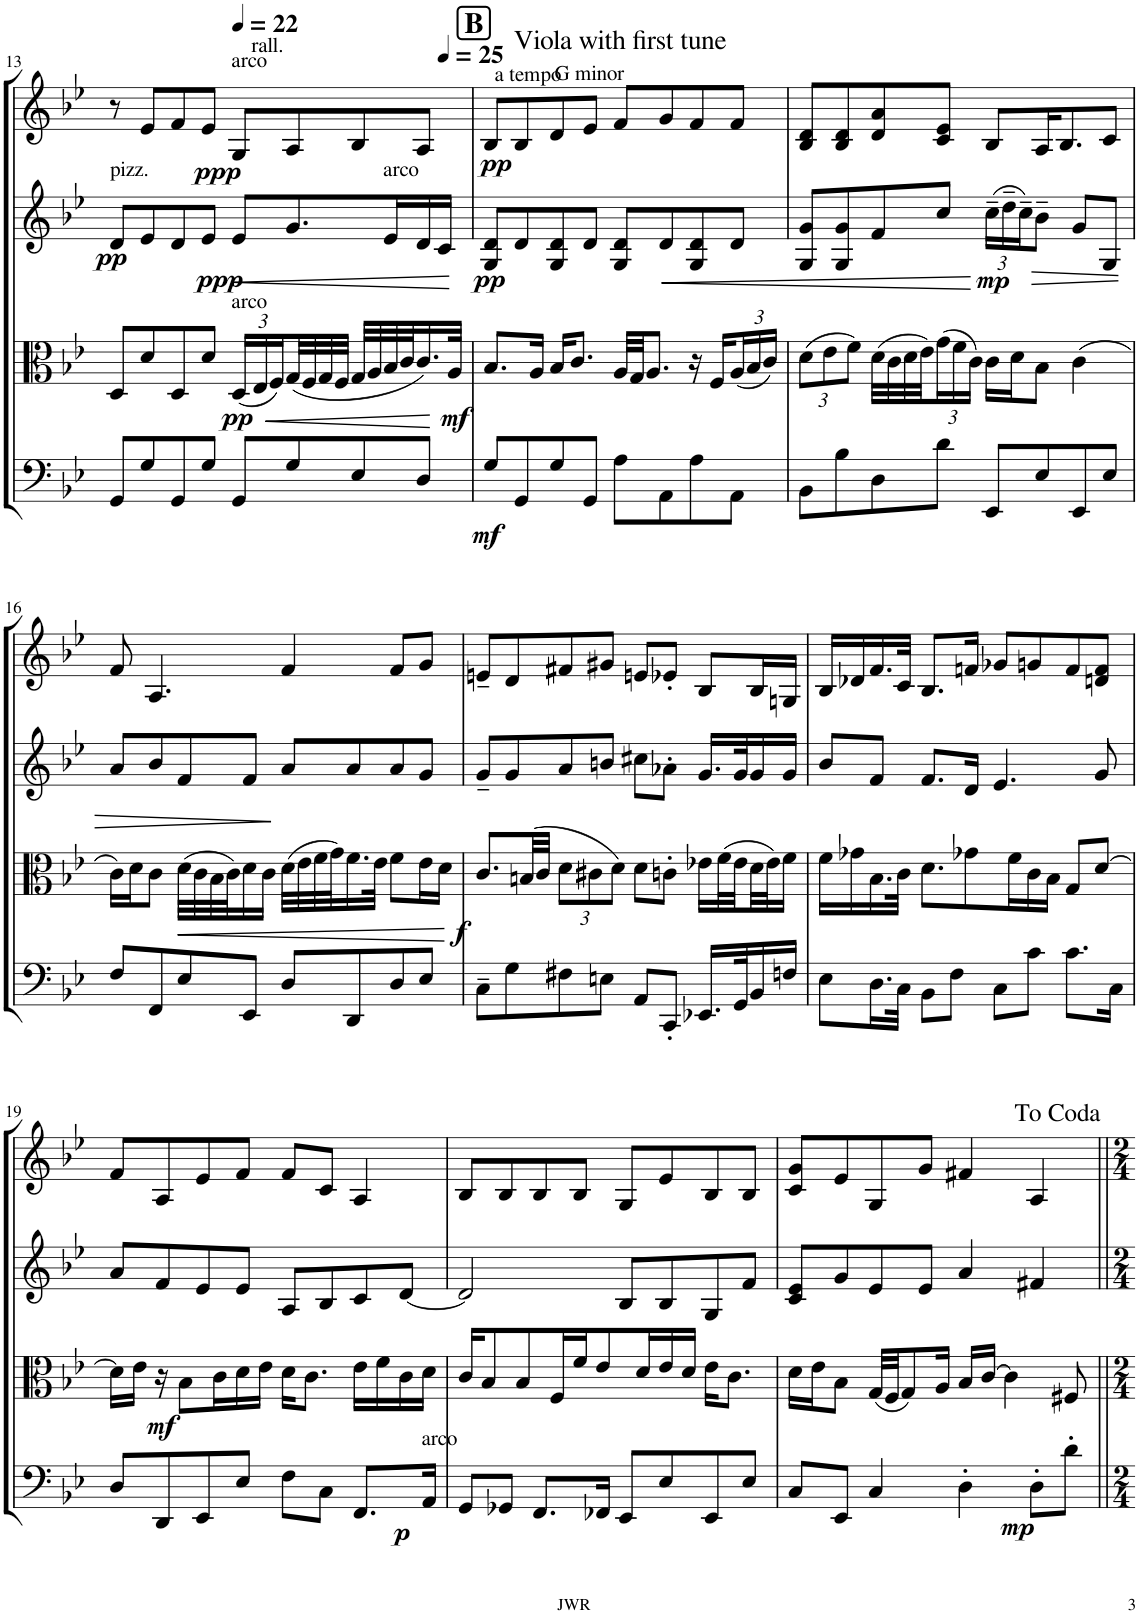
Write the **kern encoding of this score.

**kern	**dynam	**kern	**dynam	**kern	**dynam	**kern	**dynam
*part4	*part4	*part3	*part3	*part2	*part2	*part1	*part1
*staff4	*staff4	*staff3	*staff3	*staff2	*staff2	*staff1	*staff1
*I"Violoncello	*	*I"Viola	*	*I"Violin II	*	*I"Violin I	*
*I'Vc	*	*I'Vla	*	*I'Vln	*	*I'Vln	*
!!LO:PB:g=z
*clefF4	*	*clefC3	*	*clefG2	*	*clefG2	*
*k[b-e-]	*	*k[b-e-]	*	*k[b-e-]	*	*k[b-e-]	*
*M4/4	*	*M4/4	*	*M4/4	*	*M4/4	*
=13	=13	=13	=13	=13	=13	=13	=13
!	!	!	!	!LO:TX:a:t=pizz.	!	!	!
!	!	!	!	!	!LO:DY:b	!	!
8GG/L	.	8D/L	.	8d/L	pp	8r	.
8G/	.	8d/	.	8e-/	.	8e-/L	.
8GG/	.	8D/	.	8d/	.	8f/	.
8G/J	.	8d/J	.	8e-/J	.	8e-/J	.
*	*	*Xbrackettup	*	*	*	*	*
*	*	*	*	*	*	*MM22	*
!	!	!	!	!	!	!LO:TX:a:t=rall.	!
!	!	!	!	!	!	!LO:TX:a:t=arco	!
!	!	!LO:TX:a:t=arco	!	!	!	!	!
!	!	!	!LO:DY:b	!	!LO:HP:b	!	!
!	!	!	!	!	!LO:DY:n=1:b	!	!LO:DY:b
8GG/L	.	(24D/LL	pp	8e-/L	< ppp	8G/L	ppp
!	!	!	!LO:HP:b	!	!	!	!
.	.	24E-/	<	.	.	.	.
.	.	24F/)	.	.	.	.	.
8G/	.	(32G/L	.	8.g/	.	8A/	.
.	.	32F/	.	.	.	.	.
.	.	32G/	.	.	.	.	.
.	.	32F/JJJ	.	.	.	.	.
8E-/	.	32G/LLL	.	.	.	8B-/	.
.	.	32A/	.	.	.	.	.
!	!	!	!	!LO:TX:a:t=arco	!	!	!
.	.	32B-/	.	16e-/L	.	.	.
.	.	32c/J	.	.	.	.	.
8D/J	.	16.c/)	.	16d/	.	8A/J	.
.	.	.	.	16c/JJ	.	.	.
!	!	!	!LO:DY:n=1:b	!	!	!	!
.	.	32A/JJk	[ mf	.	.	.	.
.	.	.	.	.	[	.	.
=14	=14	=14	=14	=14	=14	=14	=14
!!LO:REH:place=s1:a:B:cj:fs=14:t=B
*	*	*	*	*	*	*MM25	*
!	!	!	!	!	!	!LO:TX:a:t=a tempo	!
!	!	!	!	!	!	!LO:TX:a:t=Viola with first tune	!
!	!LO:DY:b	!	!	!	!LO:DY:b	!	!LO:DY:b
8G/L	mf	8.B-/L	.	8G/ 8d/L	pp	8B-/L	pp
8GG/	.	.	.	8d/	.	8B-/	.
.	.	16A/Jk	.	.	.	.	.
!	!	!	!	!	!	!LO:TX:a:t=G minor	!
8G/	.	16B-/KL	.	8G/ 8d/	.	8d/	.
.	.	8.c/J	.	.	.	.	.
8GG/J	.	.	.	8d/J	.	8e-/J	.
8A\L	.	32A/LLL	.	8G/ 8d/L	.	8f/L	.
.	.	32G/JJ	.	.	.	.	.
.	.	8.A/J	.	.	.	.	.
8AA\	.	.	.	8d/	.	8g/	.
8A\	.	16r	.	8G/ 8d/	.	8f/	.
.	.	16F/LL	.	.	.	.	.
!	!	!	!	!	!LO:HP:b	!	!
8AA\J	.	(24A/	.	8d/J	<	8f/J	.
.	.	24B-/	.	.	.	.	.
.	.	24c/JJ)	.	.	.	.	.
=15	=15	=15	=15	=15	=15	=15	=15
8BB-\L	.	(12d\L	.	8G/ 8g/L	.	8B-/ 8d/L	.
.	.	12e-\	.	.	.	.	.
8B-\	.	.	.	8G/ 8g/	.	8B-/ 8d/	.
.	.	12f\J)	.	.	.	.	.
8D\	.	(32d\LLL	.	8f/	.	8d/ 8a/	.
.	.	32c\	.	.	.	.	.
.	.	32d\	.	.	.	.	.
.	.	32e-\J)	.	.	.	.	.
8d\J	.	(24g\	.	8cc/J	.	8c/ 8e-/J	.
.	.	24f\	.	.	.	.	.
.	.	24c\JJ)	.	.	.	.	.
*	*	*	*	*Xbrackettup	*	*	*
8EE-/L	.	16c\LL	.	(24cc~\LL	.	8B-/L	.
!	!	!	!	!	!LO:DY:n=1:b	!	!
.	.	.	.	24dd~\	[ mp	.	.
.	.	16d\J	.	.	.	.	.
!	!	!	!	!	!LO:HP:b	!	!
.	.	.	.	24cc~\J)	>	.	.
8E-/	.	8B-\J	.	8b-~\J	.	16A/K	.
.	.	.	.	.	.	8.B-/	.
8EE-/	.	(4c\	.	8g/L	.	.	.
8E-/J	.	.	.	8G/J	.	8c/J	.
!!LO:LB:g=z
=16	=16	=16	=16	=16	=16	=16	=16
8F/L	.	16c\LL)	.	8a/L	.	8f/	.
.	.	16d\J	.	.	.	.	.
8FF/	.	8c\J	.	8b-/	.	4.A/	.
!	!	!	!LO:HP:b	!	!	!	!
8E-/	.	(32d\LLL	<	8f/	.	.	.
.	.	32c\	.	.	.	.	.
.	.	32B-\	.	.	.	.	.
.	.	32c\J)	.	.	.	.	.
8EE-/J	.	16d\	.	8f/J	.	.	.
.	.	16c\JJ	.	.	.	.	.
8D/L	.	(32d\LLL	.	8a/L	]	4f/	.
.	.	32e-\	.	.	.	.	.
.	.	32f\	.	.	.	.	.
.	.	32g\J)	.	.	.	.	.
8DD/	.	16.f\	.	8a/	.	.	.
.	.	32e-\JJk	.	.	.	.	.
8D/	.	8f\L	.	8a/	.	8f/L	.
8E-/J	.	16e-\L	.	8g/J	.	8g/J	.
.	.	16d\JJ	.	.	.	.	.
.	.	.	[	.	.	.	.
=17	=17	=17	=17	=17	=17	=17	=17
!	!	!	!LO:DY:b	!	!	!	!
8C~\L	.	8.c/L	f	8g~/L	.	8en~/L	.
8G\	.	.	.	8g/	.	8d/	.
.	.	(32Bn/LL	.	.	.	.	.
.	.	32c/JJJ	.	.	.	.	.
8F#X\	.	12d\L	.	8a/	.	8f#X/	.
.	.	12c#X\	.	.	.	.	.
8En\J	.	.	.	8bn/J	.	8g#X/J	.
.	.	12d\J)	.	.	.	.	.
8AA/L	.	8d\L	.	8cc#X\L	.	8en/L	.
8CC'/J	.	8cn'\J	.	8a-X'\J	.	8e-X'/J	.
16.EE-X/LL	.	16e-X\LL	.	16.g/LL	.	8B-/L	.
.	.	(32f\L	.	.	.	.	.
32GG/K	.	32e-\	.	32g/K	.	.	.
16BB-/	.	32d\	.	16g/	.	16B-/L	.
.	.	32e-\J)	.	.	.	.	.
16Fn/JJ	.	16f\JJ	.	16g/JJ	.	16Gn/JJ	.
=18	=18	=18	=18	=18	=18	=18	=18
8E-\L	.	16f\LL	.	8b-/L	.	16B-/LL	.
.	.	16g-X\	.	.	.	16d-X/	.
16.D\L	.	16.B-\	.	8f/J	.	16.f/	.
32C\JJk	.	32c\JJk	.	.	.	32c/JJk	.
8BB-\L	.	8.d\L	.	8.f/L	.	8.B-/L	.
8F\J	.	.	.	.	.	.	.
.	.	8g-X\	.	16d/Jk	.	16fn/Jk	.
8C\L	.	.	.	4.e-/	.	8g-X/L	.
.	.	16f\L	.	.	.	.	.
8c\J	.	16c\	.	.	.	8gn/	.
.	.	16B-\JJ	.	.	.	.	.
8.c\L	.	8G/L	.	.	.	8f/	.
.	.	[8d/J	.	8g/	.	8dn/ 8f/J	.
16C\Jk	.	.	.	.	.	.	.
!!LO:LB:g=z
=19	=19	=19	=19	=19	=19	=19	=19
8D/L	.	16d\LL]	.	8a/L	.	8f/L	.
.	.	16e-\JJ	.	.	.	.	.
8DD/	.	16r	.	8f/	.	8A/	.
!	!	!	!LO:DY:b	!	!	!	!
.	.	8B-\L	mf	.	.	.	.
8EE-/	.	.	.	8e-/	.	8e-/	.
.	.	16c\L	.	.	.	.	.
8E-/J	.	16d\	.	8e-/J	.	8f/J	.
.	.	16e-\JJ	.	.	.	.	.
8F\L	.	16d\KL	.	8A/L	.	8f/L	.
.	.	8.c\J	.	.	.	.	.
8C\J	.	.	.	8B-/	.	8c/J	.
8.FF/L	.	16e-\LL	.	8c/	.	4A/	.
.	.	16f\	.	.	.	.	.
.	.	16c\	.	[8d/J	.	.	.
!LO:TX:a:t=arco	!	!	!	!	!	!	!
!	!LO:DY:b	!	!	!	!	!	!
16AA/Jk	p	16d\JJ	.	.	.	.	.
=20	=20	=20	=20	=20	=20	=20	=20
8GG/L	.	16c/KL	.	2d/]	.	8B-/L	.
.	.	8B-/	.	.	.	.	.
8GG-X/J	.	.	.	.	.	8B-/	.
.	.	8B-/	.	.	.	.	.
8.FF/L	.	.	.	.	.	8B-/	.
.	.	16F/L	.	.	.	.	.
.	.	16f/J	.	.	.	8B-/J	.
16FF-X/Jk	.	8e-/	.	.	.	.	.
8EE-/L	.	.	.	8B-/L	.	8G/L	.
.	.	16d/L	.	.	.	.	.
8E-/	.	16e-/	.	8B-/	.	8e-/	.
.	.	16d/JJ	.	.	.	.	.
8EE-/	.	16e-\KL	.	8G/	.	8B-/	.
.	.	8.c\J	.	.	.	.	.
8E-/J	.	.	.	8f/J	.	8B-/J	.
=21	=21	=21	=21	=21	=21	=21	=21
8C/L	.	16d\LL	.	8c/ 8e-/L	.	8c/ 8g/L	.
.	.	16e-\J	.	.	.	.	.
8EE-/J	.	8B-\J	.	8g/	.	8e-/	.
4C/	.	(32G/LLL	.	8e-/	.	8G/	.
.	.	32F/JJ	.	.	.	.	.
.	.	8G/)	.	.	.	.	.
.	.	.	.	8e-/J	.	8g/J	.
.	.	16A/Jk	.	.	.	.	.
4D'\	.	16B-/LL	.	4a/	.	4f#X/	.
.	.	[16c/JJ	.	.	.	.	.
.	.	4c\]	.	.	.	.	.
!	!LO:DY:b	!	!	!	!	!	!
8D'\L	mp	.	.	4f#X/	.	4A/	.
8d'\J	.	8F#X/	.	.	.	.	.
=||	=||	=||	=||	=||	=||	=||	=||
*-	*-	*-	*-	*-	*-	*-	*-
